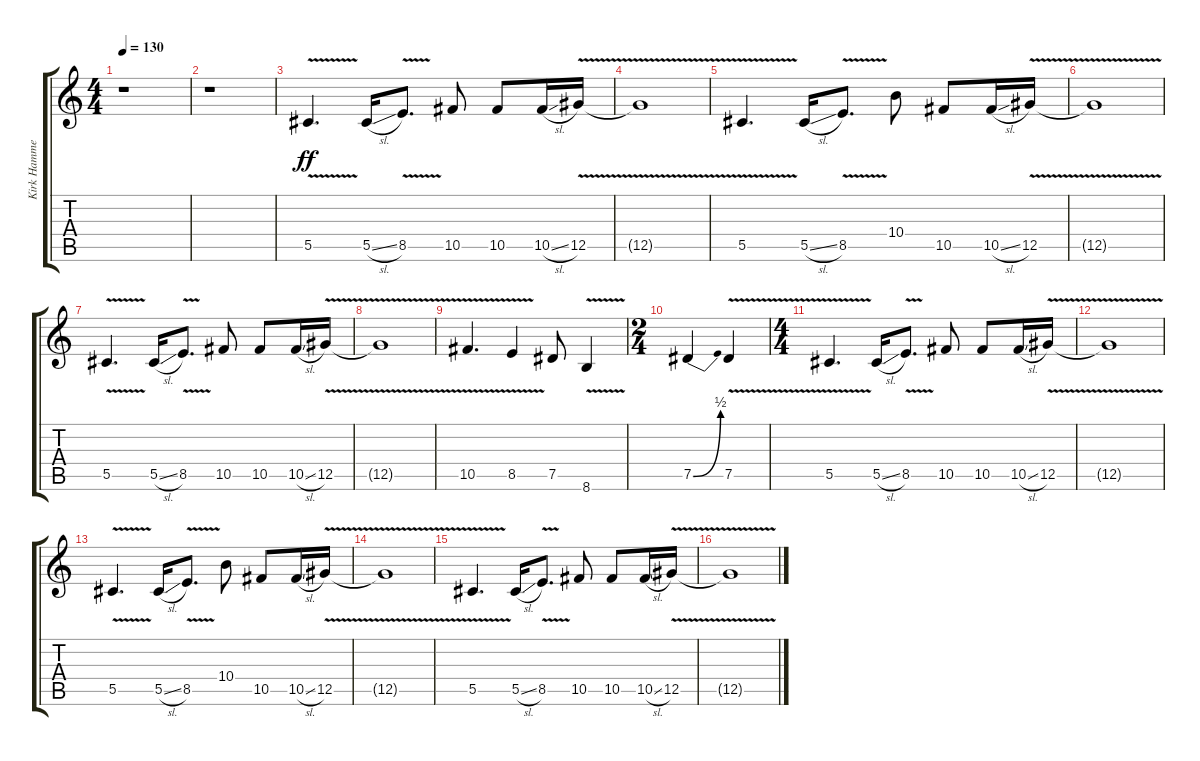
\track ("Kirk Hammett" "Kirk Hamme") {instrument distortionguitar}
\staff {score tabs}
\tuning (Eb4 Bb3 Gb3 Db3 Ab2 Eb2) {hide}
\ts (4 4)
\tempo 130
\clef g2
\ks c
r.1{dy f} |
r.1 |
5.5{v}.4{d dy ff instrument overdrivenguitar} 5.5{sl}.16 8.5{v}.8{d} 10.5.8 10.5.8 10.5{sl}.16 12.5{v}.16 |
12.5{t}.1 |
5.5{v}.4{d} 5.5{sl}.16 8.5{v}.8{d} 10.4.8 10.5.8 10.5{sl}.16 12.5{v}.16 |
12.5{t}.1 |
5.5{v}.4{d} 5.5{sl}.16 8.5{v}.8{d} 10.5.8 10.5.8 10.5{sl}.16 12.5{v}.16 |
12.5{t}.1 |
10.5{v}.4{d} 8.5{v}.4 7.5.8 8.6{v}.4 |
\ts (2 4)
7.5{be (bend 0 0 60 2)}.4 7.5{v}.4 |
\ts (4 4)
5.5{v}.4{d} 5.5{sl}.16 8.5{v}.8{d} 10.5.8 10.5.8 10.5{sl}.16 12.5{v}.16 |
12.5{t}.1 |
5.5{v}.4{d} 5.5{sl}.16 8.5{v}.8{d} 10.4.8 10.5.8 10.5{sl}.16 12.5{v}.16 |
12.5{t}.1 |
5.5{v}.4{d} 5.5{sl}.16 8.5{v}.8{d} 10.5.8 10.5.8 10.5{sl}.16 12.5{v}.16 |
12.5{t}.1
